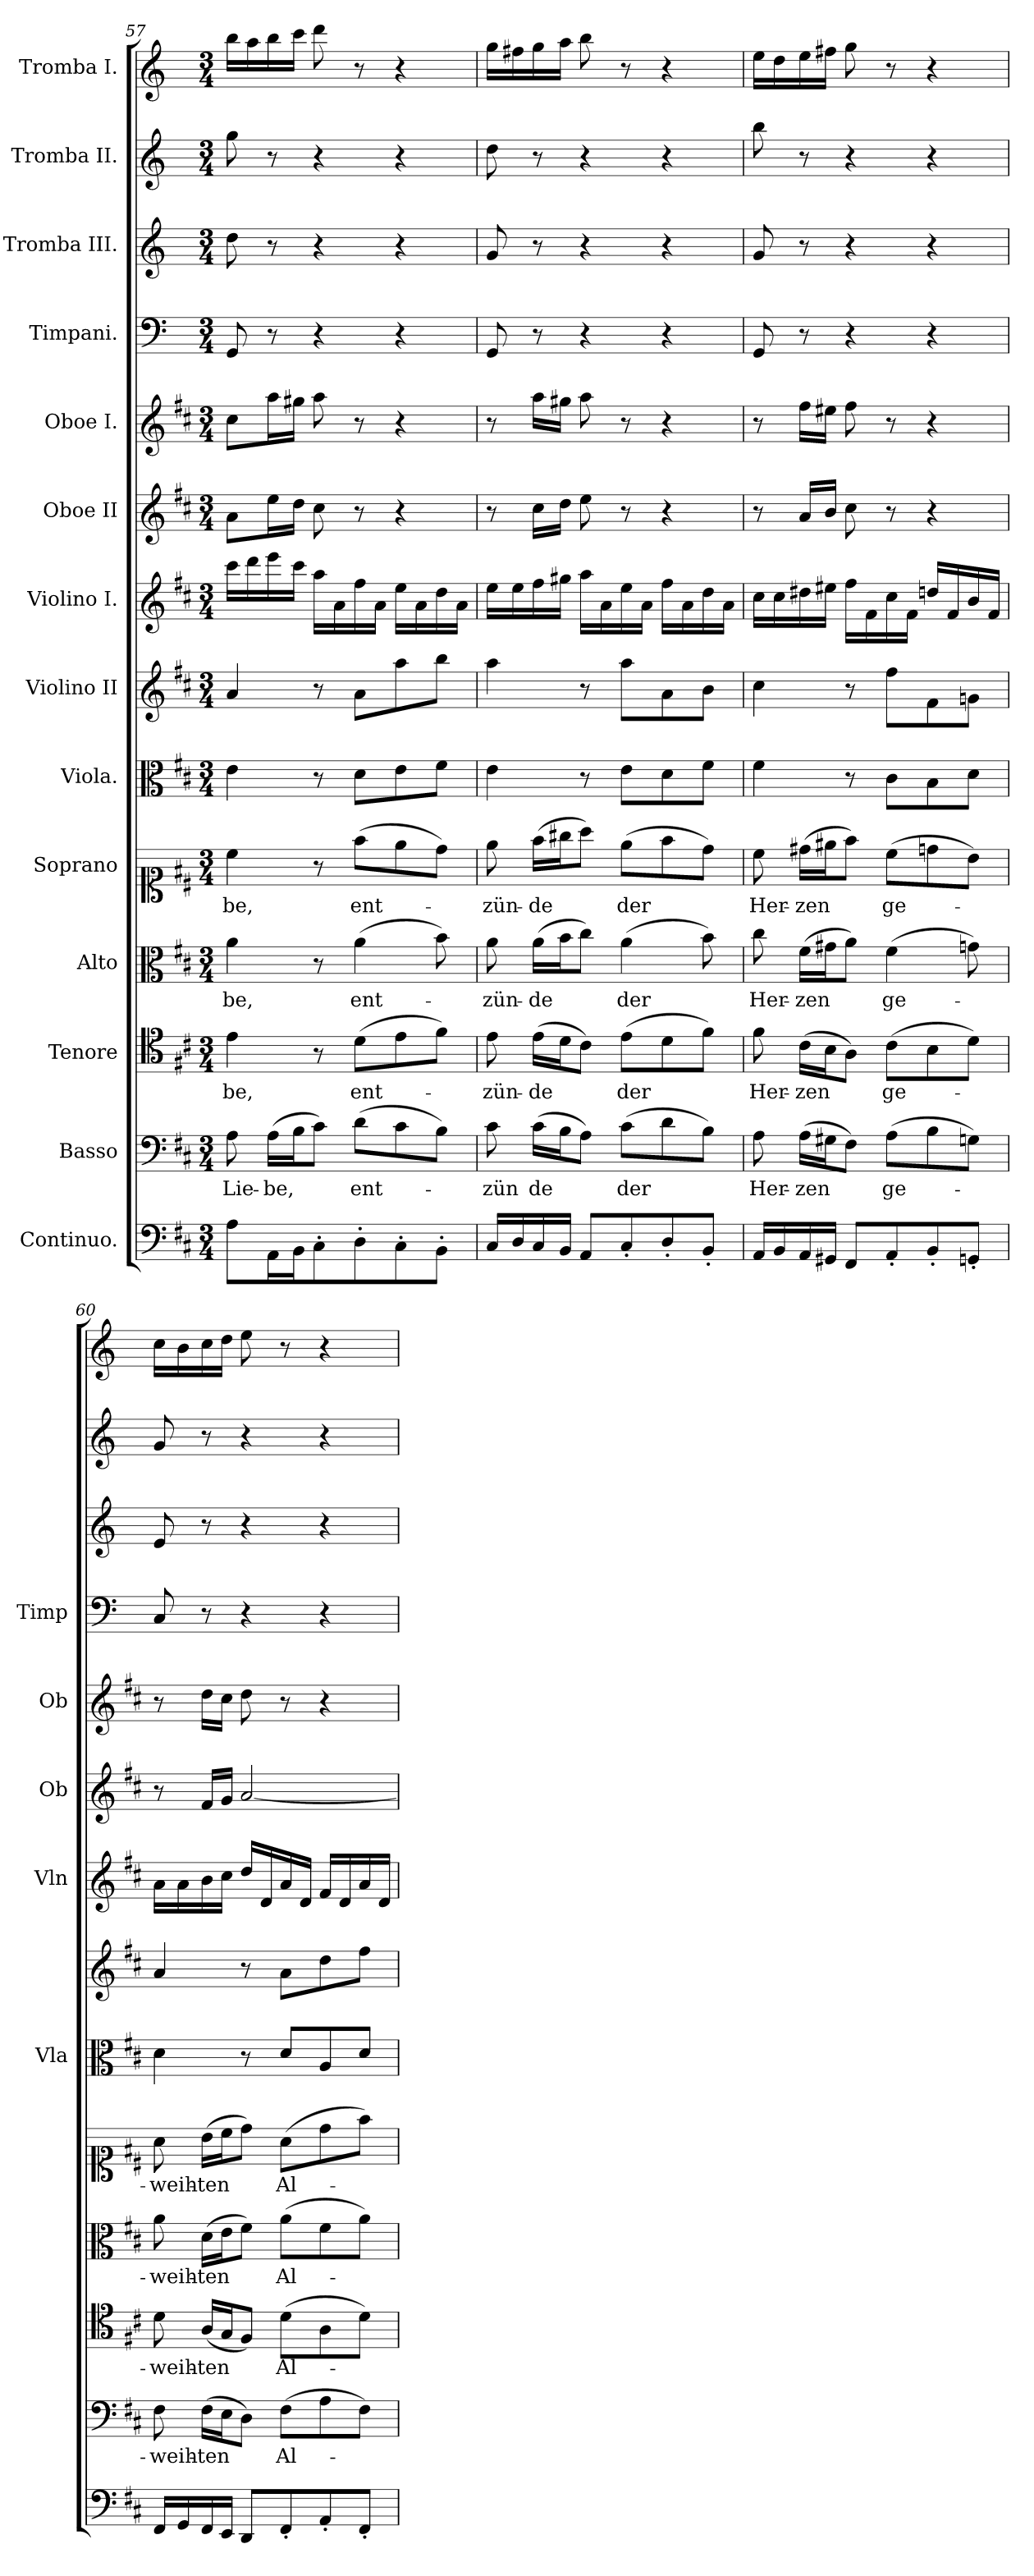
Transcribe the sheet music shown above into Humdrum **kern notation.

**kern	**kern	**text	**kern	**text	**kern	**text	**kern	**text	**kern	**kern	**kern	**kern	**kern	**kern	**kern	**kern	**kern
*part14	*part13	*part13	*part12	*part12	*part11	*part11	*part10	*part10	*part9	*part8	*part7	*part6	*part5	*part4	*part3	*part2	*part1
*staff14	*staff13	*staff13	*staff12	*staff12	*staff11	*staff11	*staff10	*staff10	*staff9	*staff8	*staff7	*staff6	*staff5	*staff4	*staff3	*staff2	*staff1
*I"Continuo.	*I"Basso	*	*I"Tenore	*	*I"Alto	*	*I"Soprano	*	*I"Viola.	*I"Violino II	*I"Violino I.	*I"Oboe II	*I"Oboe I.	*I"Timpani.	*I"Tromba III.	*I"Tromba II.	*I"Tromba I.
*	*	*	*	*	*	*	*	*	*I'Vla	*	*I'Vln	*I'Ob	*I'Ob	*I'Timp	*	*	*
!!LO:PB:g=z
*clefF4	*clefF4	*	*clefC4	*	*clefC3	*	*clefC1	*	*clefC3	*clefG2	*clefG2	*clefG2	*clefG2	*clefF4	*clefG2	*clefG2	*clefG2
*	*	*	*	*	*	*	*	*	*	*	*	*	*	*ITrd-1c-2	*ITrd-1c-2	*ITrd-1c-2	*ITrd-1c-2
*k[f#c#]	*k[f#c#]	*	*k[f#c#]	*	*k[f#c#]	*	*k[f#c#]	*	*k[f#c#]	*k[f#c#]	*k[f#c#]	*k[f#c#]	*k[f#c#]	*k[f#c#]	*k[f#c#]	*k[f#c#]	*k[f#c#]
*M3/4	*M3/4	*	*M3/4	*	*M3/4	*	*M3/4	*	*M3/4	*M3/4	*M3/4	*M3/4	*M3/4	*M3/4	*M3/4	*M3/4	*M3/4
=57	=57	=57	=57	=57	=57	=57	=57	=57	=57	=57	=57	=57	=57	=57	=57	=57	=57
!	!	!LO:LY:b	!	!LO:LY:b	!	!LO:LY:b	!	!LO:LY:b	!	!	!	!	!	!	!	!	!
8A\L	8A\	Lie-	4e\	-be,	4a\	be,	4cc#\	be,	4e\	4a/	16ccc#\LL	8a\L	8cc#\L	8AA/	8ee\	8aa\	16ccc#\LL
.	.	.	.	.	.	.	.	.	.	.	16ddd\	.	.	.	.	.	16bb\
!	!	!LO:LY:b	!	!	!	!	!	!	!	!	!	!	!	!	!	!	!
16AA\L	(>16A\LL	-be,	.	.	.	.	.	.	.	.	16eee\	16ee\L	16aa\L	8r	8r	8r	16ccc#\
16BB\J	16B\J	.	.	.	.	.	.	.	.	.	16ccc#\JJ	16dd\JJ	16gg#X\JJ	.	.	.	16ddd\JJ
8C#'\	8c#\J)	.	8r	.	8r	.	8r	.	8r	8r	16aa\LL	8cc#\	8aa\	4r	4r	4r	8eee\
.	.	.	.	.	.	.	.	.	.	.	16a\	.	.	.	.	.	.
!	!	!LO:LY:b	!	!LO:LY:b	!	!LO:LY:b	!	!LO:LY:b	!	!	!	!	!	!	!	!	!
8D'\	(>8d\L	ent-	(>8d\L	ent-	(>4a\	ent-	(>8ff#\L	ent-	8d\L	8a\L	16ff#\	8r	8r	.	.	.	8r
.	.	.	.	.	.	.	.	.	.	.	16a\JJ	.	.	.	.	.	.
8C#'\	8c#\	.	8e\	.	.	.	8ee\	.	8e\	8aa\	16ee\LL	4r	4r	4r	4r	4r	4r
.	.	.	.	.	.	.	.	.	.	.	16a\	.	.	.	.	.	.
8BB'\J	8B\J)	.	8f#\J)	.	8b\)	.	8dd\J)	.	8f#\J	8bb\J	16dd\	.	.	.	.	.	.
.	.	.	.	.	.	.	.	.	.	.	16a\JJ	.	.	.	.	.	.
=58	=58	=58	=58	=58	=58	=58	=58	=58	=58	=58	=58	=58	=58	=58	=58	=58	=58
!	!	!LO:LY:b	!	!LO:LY:b	!	!LO:LY:b	!	!LO:LY:b	!	!	!	!	!	!	!	!	!
16C#/LL	8c#\	zün	8e\	zün-	8a\	zün-	8ee\	zün-	4e\	4aa\	16ee\LL	8r	8r	8AA/	8a/	8ee\	16aa\LL
16D/	.	.	.	.	.	.	.	.	.	.	16ee\	.	.	.	.	.	16gg#X\
!	!	!LO:LY:b	!	!LO:LY:b	!	!LO:LY:b	!	!LO:LY:b	!	!	!	!	!	!	!	!	!
16C#/	(>16c#\LL	de	(>16e\LL	-de	(>16a\LL	-de	(>16ff#\LL	-de	.	.	16ff#\	16cc#\LL	16aa\LL	8r	8r	8r	16aa\
16BB/JJ	16B\J	.	16d\J	.	16b\J	.	16gg#X\J	.	.	.	16gg#X\JJ	16dd\JJ	16gg#X\JJ	.	.	.	16bb\JJ
8AA/L	8A\J)	.	8c#\J)	.	8cc#\J)	.	8aa\J)	.	8r	8r	16aa\LL	8ee\	8aa\	4r	4r	4r	8ccc#\
.	.	.	.	.	.	.	.	.	.	.	16a\	.	.	.	.	.	.
!	!	!LO:LY:b	!	!LO:LY:b	!	!LO:LY:b	!	!LO:LY:b	!	!	!	!	!	!	!	!	!
8C#'/	(>8c#\L	der	(>8e\L	der	(>4a\	der	(>8ee\L	der	8e\L	8aa\L	16ee\	8r	8r	.	.	.	8r
.	.	.	.	.	.	.	.	.	.	.	16a\JJ	.	.	.	.	.	.
8D'/	8d\	.	8d\	.	.	.	8ff#\	.	8d\	8a\	16ff#\LL	4r	4r	4r	4r	4r	4r
.	.	.	.	.	.	.	.	.	.	.	16a\	.	.	.	.	.	.
8BB'/J	8B\J)	.	8f#\J)	.	8b\)	.	8dd\J)	.	8f#\J	8b\J	16dd\	.	.	.	.	.	.
.	.	.	.	.	.	.	.	.	.	.	16a\JJ	.	.	.	.	.	.
=59	=59	=59	=59	=59	=59	=59	=59	=59	=59	=59	=59	=59	=59	=59	=59	=59	=59
!	!	!LO:LY:b	!	!LO:LY:b	!	!LO:LY:b	!	!LO:LY:b	!	!	!	!	!	!	!	!	!
16AA/LL	8A\	Her-	8f#\	Her-	8cc#\	Her-	8cc#\	Her-	4f#\	4cc#\	16cc#\LL	8r	8r	8AA/	8a/	8ccc#\	16ff#\LL
16BB/	.	.	.	.	.	.	.	.	.	.	16cc#\	.	.	.	.	.	16ee\
!	!	!LO:LY:b	!	!LO:LY:b	!	!LO:LY:b	!	!LO:LY:b	!	!	!	!	!	!	!	!	!
16AA/	(>16A\LL	-zen	(>16c#\LL	-zen	(<16f#\LL	-zen	(>16dd#X\LL	-zen	.	.	16dd#X\	16a/LL	16ff#\LL	8r	8r	8r	16ff#\
16GG#X/JJ	16G#X\J	.	16B\J	.	16g#X\J	.	16ee#X\J	.	.	.	16ee#X\JJ	16b/JJ	16ee#X\JJ	.	.	.	16gg#X\JJ
8FF#/L	8F#\J)	.	8A\J)	.	8a\J)	.	8ff#\J)	.	8r	8r	16ff#\LL	8cc#\	8ff#\	4r	4r	4r	8aa\
.	.	.	.	.	.	.	.	.	.	.	16f#\	.	.	.	.	.	.
!	!	!LO:LY:b	!	!LO:LY:b	!	!LO:LY:b	!	!LO:LY:b	!	!	!	!	!	!	!	!	!
8AA'/	(>8A\L	ge-	(>8c#\L	ge-	(>4f#\	ge-	(>8cc#\L	ge-	8c#\L	8ff#\L	16cc#\	8r	8r	.	.	.	8r
.	.	.	.	.	.	.	.	.	.	.	16f#\JJ	.	.	.	.	.	.
8BB'/	8B\	.	8B\	.	.	.	8ddn\	.	8B\	8f#\	16ddn/LL	4r	4r	4r	4r	4r	4r
.	.	.	.	.	.	.	.	.	.	.	16f#/	.	.	.	.	.	.
8GGn'/J	8Gn\J)	.	8d\J)	.	8gn\)	.	8b\J)	.	8d\J	8gn\J	16b/	.	.	.	.	.	.
.	.	.	.	.	.	.	.	.	.	.	16f#/JJ	.	.	.	.	.	.
=60	=60	=60	=60	=60	=60	=60	=60	=60	=60	=60	=60	=60	=60	=60	=60	=60	=60
!	!	!LO:LY:b	!	!LO:LY:b	!	!LO:LY:b	!	!LO:LY:b	!	!	!	!	!	!	!	!	!
16FF#/LL	8F#\	-weih-	8d\	-weih-	8a\	-weih-	8a\	-weih-	4d\	4a/	16a\LL	8r	8r	8D/	8f#/	8a/	16dd\LL
16GG/	.	.	.	.	.	.	.	.	.	.	16a\	.	.	.	.	.	16cc#\
!	!	!LO:LY:b	!	!LO:LY:b	!	!LO:LY:b	!	!LO:LY:b	!	!	!	!	!	!	!	!	!
16FF#/	(>16F#\LL	-ten	(<16A/LL	-ten	(<16d\LL	-ten	(>16b\LL	-ten	.	.	16b\	16f#/LL	16dd\LL	8r	8r	8r	16dd\
16EE/JJ	16E\J	.	16G/J	.	16e\J	.	16cc#\J	.	.	.	16cc#\JJ	16g/JJ	16cc#\JJ	.	.	.	16ee\JJ
8DD/L	8D\J)	.	8F#/J)	.	8f#\J)	.	8dd\J)	.	8r	8r	16dd/LL	[2a/	8dd\	4r	4r	4r	8ff#\
.	.	.	.	.	.	.	.	.	.	.	16d/	.	.	.	.	.	.
!	!	!LO:LY:b	!	!LO:LY:b	!	!LO:LY:b	!	!LO:LY:b	!	!	!	!	!	!	!	!	!
8FF#'/	(>8F#\L	Al-	(>8d\L	Al-	(<8a\L	Al-	(>8a\L	Al-	8d/L	8a\L	16a/	.	8r	.	.	.	8r
.	.	.	.	.	.	.	.	.	.	.	16d/JJ	.	.	.	.	.	.
8AA'/	8A\	.	8A\	.	8f#\	.	8dd\	.	8A/	8dd\	16f#/LL	.	4r	4r	4r	4r	4r
.	.	.	.	.	.	.	.	.	.	.	16d/	.	.	.	.	.	.
8FF#'/J	8F#\J)	.	8d\J)	.	8a\J)	.	8ff#\J)	.	8d/J	8ff#\J	16a/	.	.	.	.	.	.
.	.	.	.	.	.	.	.	.	.	.	16d/JJ	.	.	.	.	.	.
=	=	=	=	=	=	=	=	=	=	=	=	=	=	=	=	=	=
*-	*-	*-	*-	*-	*-	*-	*-	*-	*-	*-	*-	*-	*-	*-	*-	*-	*-
